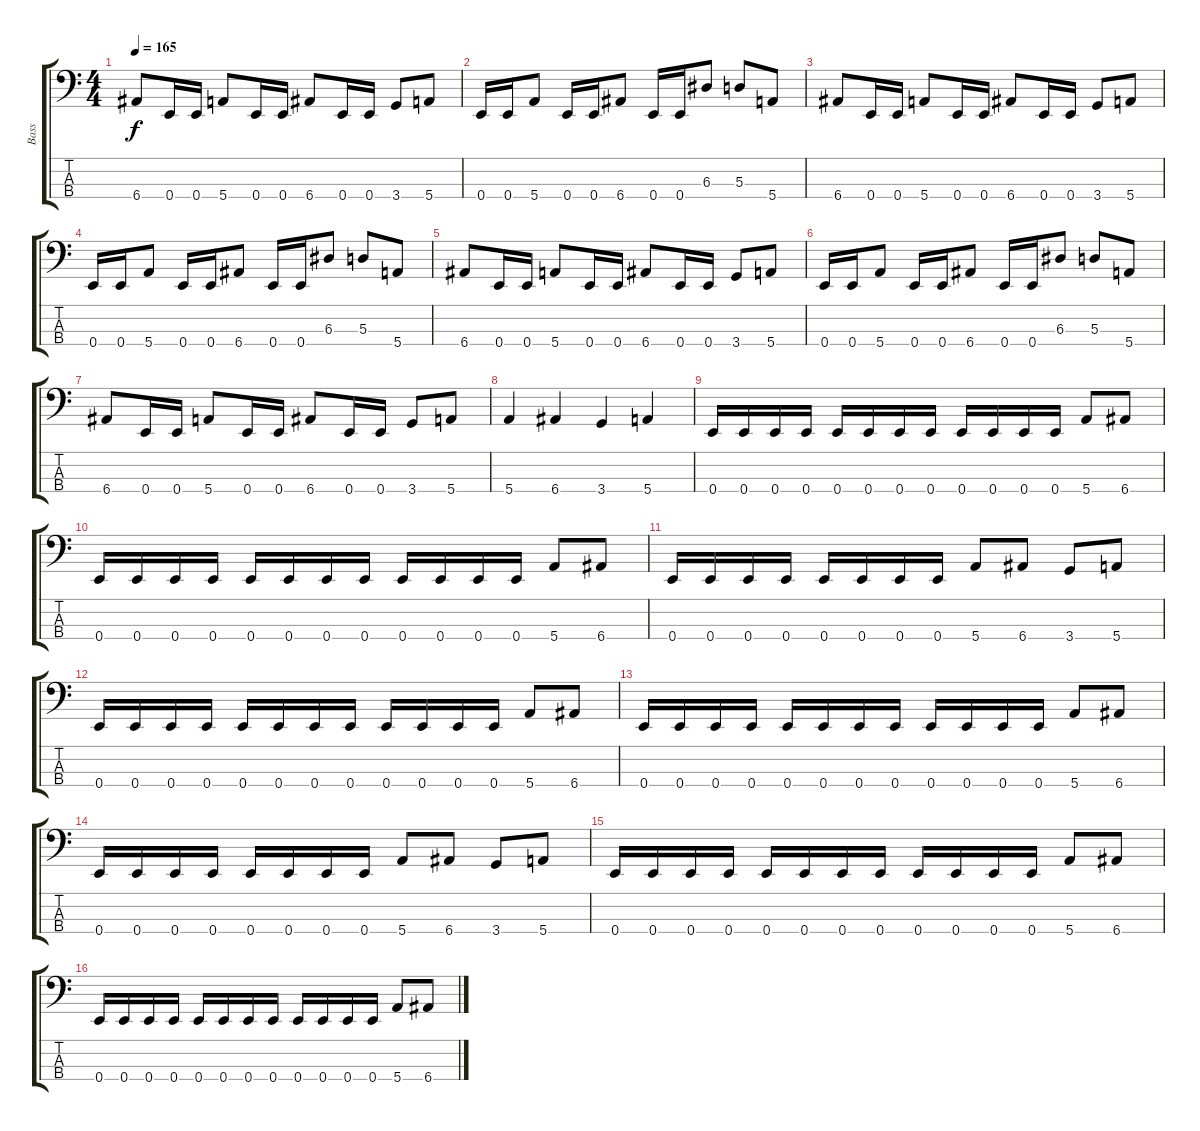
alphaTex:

\track ("Bass" "Bass") {instrument electricbassfinger}
\staff {score tabs}
\tuning (G2 D2 A1 E1) {hide}
\ts (4 4)
\tempo 165
\clef f4
\ks c
6.4.8{dy f} 0.4.16 0.4.16 5.4.8 0.4.16 0.4.16 6.4.8 0.4.16 0.4.16 3.4.8 5.4.8 |
0.4.16 0.4.16 5.4.8 0.4.16 0.4.16 6.4.8 0.4.16 0.4.16 6.3.8 5.3.8 5.4.8 |
6.4.8 0.4.16 0.4.16 5.4.8 0.4.16 0.4.16 6.4.8 0.4.16 0.4.16 3.4.8 5.4.8 |
0.4.16 0.4.16 5.4.8 0.4.16 0.4.16 6.4.8 0.4.16 0.4.16 6.3.8 5.3.8 5.4.8 |
6.4.8 0.4.16 0.4.16 5.4.8 0.4.16 0.4.16 6.4.8 0.4.16 0.4.16 3.4.8 5.4.8 |
0.4.16 0.4.16 5.4.8 0.4.16 0.4.16 6.4.8 0.4.16 0.4.16 6.3.8 5.3.8 5.4.8 |
6.4.8 0.4.16 0.4.16 5.4.8 0.4.16 0.4.16 6.4.8 0.4.16 0.4.16 3.4.8 5.4.8 |
5.4.4 6.4.4 3.4.4 5.4.4 |
0.4.16 0.4.16 0.4.16 0.4.16 0.4.16 0.4.16 0.4.16 0.4.16 0.4.16 0.4.16 0.4.16 0.4.16 5.4.8 6.4.8 |
0.4.16 0.4.16 0.4.16 0.4.16 0.4.16 0.4.16 0.4.16 0.4.16 0.4.16 0.4.16 0.4.16 0.4.16 5.4.8 6.4.8 |
0.4.16 0.4.16 0.4.16 0.4.16 0.4.16 0.4.16 0.4.16 0.4.16 5.4.8 6.4.8 3.4.8 5.4.8 |
0.4.16 0.4.16 0.4.16 0.4.16 0.4.16 0.4.16 0.4.16 0.4.16 0.4.16 0.4.16 0.4.16 0.4.16 5.4.8 6.4.8 |
0.4.16 0.4.16 0.4.16 0.4.16 0.4.16 0.4.16 0.4.16 0.4.16 0.4.16 0.4.16 0.4.16 0.4.16 5.4.8 6.4.8 |
0.4.16 0.4.16 0.4.16 0.4.16 0.4.16 0.4.16 0.4.16 0.4.16 5.4.8 6.4.8 3.4.8 5.4.8 |
0.4.16 0.4.16 0.4.16 0.4.16 0.4.16 0.4.16 0.4.16 0.4.16 0.4.16 0.4.16 0.4.16 0.4.16 5.4.8 6.4.8 |
0.4.16 0.4.16 0.4.16 0.4.16 0.4.16 0.4.16 0.4.16 0.4.16 0.4.16 0.4.16 0.4.16 0.4.16 5.4.8 6.4.8
